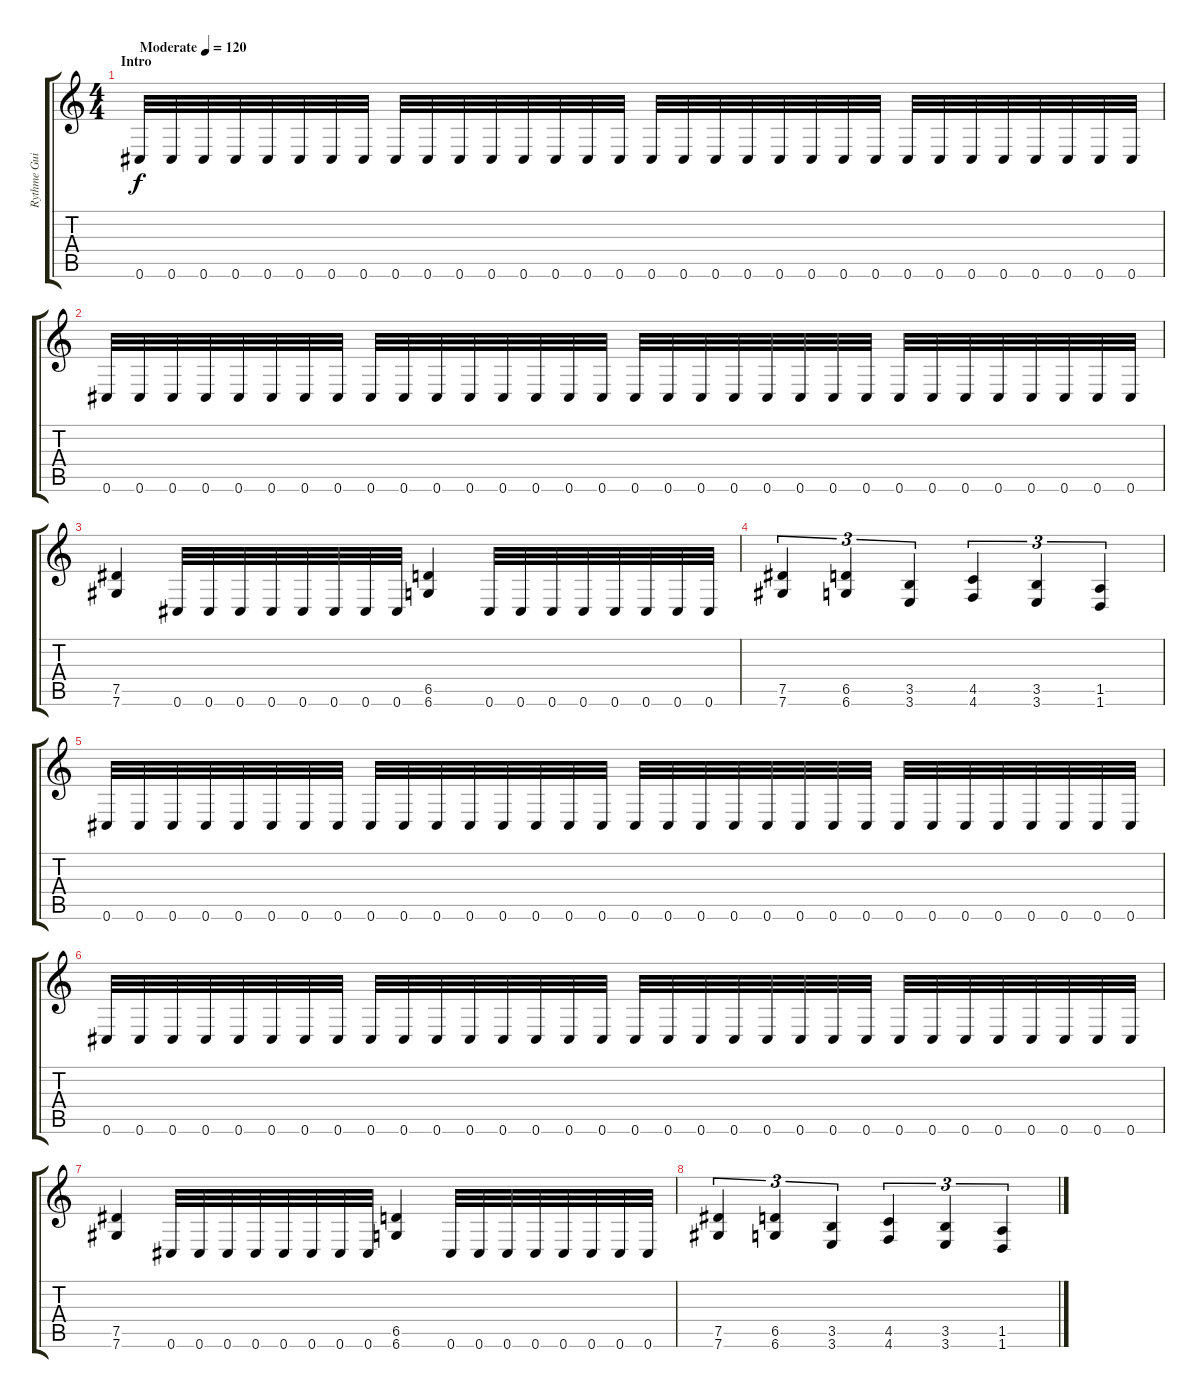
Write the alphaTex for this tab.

\track ("Rythme Guitar" "Rythme Gui") {instrument distortionguitar}
\staff {score tabs}
\tuning (Eb4 Bb3 Gb3 Db3 Ab2 Db2) {hide}
\ts (4 4)
\section ("" "Intro")
\tempo (120 "Moderate")
\clef g2
\ks c
0.6.32{dy f instrument distortionguitar} 0.6.32 0.6.32 0.6.32 0.6.32 0.6.32 0.6.32 0.6.32 0.6.32 0.6.32 0.6.32 0.6.32 0.6.32 0.6.32 0.6.32 0.6.32 0.6.32 0.6.32 0.6.32 0.6.32 0.6.32 0.6.32 0.6.32 0.6.32 0.6.32 0.6.32 0.6.32 0.6.32 0.6.32 0.6.32 0.6.32 0.6.32 |
0.6.32 0.6.32 0.6.32 0.6.32 0.6.32 0.6.32 0.6.32 0.6.32 0.6.32 0.6.32 0.6.32 0.6.32 0.6.32 0.6.32 0.6.32 0.6.32 0.6.32 0.6.32 0.6.32 0.6.32 0.6.32 0.6.32 0.6.32 0.6.32 0.6.32 0.6.32 0.6.32 0.6.32 0.6.32 0.6.32 0.6.32 0.6.32 |
(7.5 7.6).4 0.6.32 0.6.32 0.6.32 0.6.32 0.6.32 0.6.32 0.6.32 0.6.32 (6.5 6.6).4 0.6.32 0.6.32 0.6.32 0.6.32 0.6.32 0.6.32 0.6.32 0.6.32 |
(7.5 7.6).4{tu (3 2)} (6.5 6.6).4{tu (3 2)} (3.5 3.6).4{tu (3 2)} (4.5 4.6).4{tu (3 2)} (3.5 3.6).4{tu (3 2)} (1.5 1.6).4{tu (3 2)} |
0.6.32 0.6.32 0.6.32 0.6.32 0.6.32 0.6.32 0.6.32 0.6.32 0.6.32 0.6.32 0.6.32 0.6.32 0.6.32 0.6.32 0.6.32 0.6.32 0.6.32 0.6.32 0.6.32 0.6.32 0.6.32 0.6.32 0.6.32 0.6.32 0.6.32 0.6.32 0.6.32 0.6.32 0.6.32 0.6.32 0.6.32 0.6.32 |
0.6.32 0.6.32 0.6.32 0.6.32 0.6.32 0.6.32 0.6.32 0.6.32 0.6.32 0.6.32 0.6.32 0.6.32 0.6.32 0.6.32 0.6.32 0.6.32 0.6.32 0.6.32 0.6.32 0.6.32 0.6.32 0.6.32 0.6.32 0.6.32 0.6.32 0.6.32 0.6.32 0.6.32 0.6.32 0.6.32 0.6.32 0.6.32 |
(7.5 7.6).4 0.6.32 0.6.32 0.6.32 0.6.32 0.6.32 0.6.32 0.6.32 0.6.32 (6.5 6.6).4 0.6.32 0.6.32 0.6.32 0.6.32 0.6.32 0.6.32 0.6.32 0.6.32 |
(7.5 7.6).4{tu (3 2)} (6.5 6.6).4{tu (3 2)} (3.5 3.6).4{tu (3 2)} (4.5 4.6).4{tu (3 2)} (3.5 3.6).4{tu (3 2)} (1.5 1.6).4{tu (3 2)}
